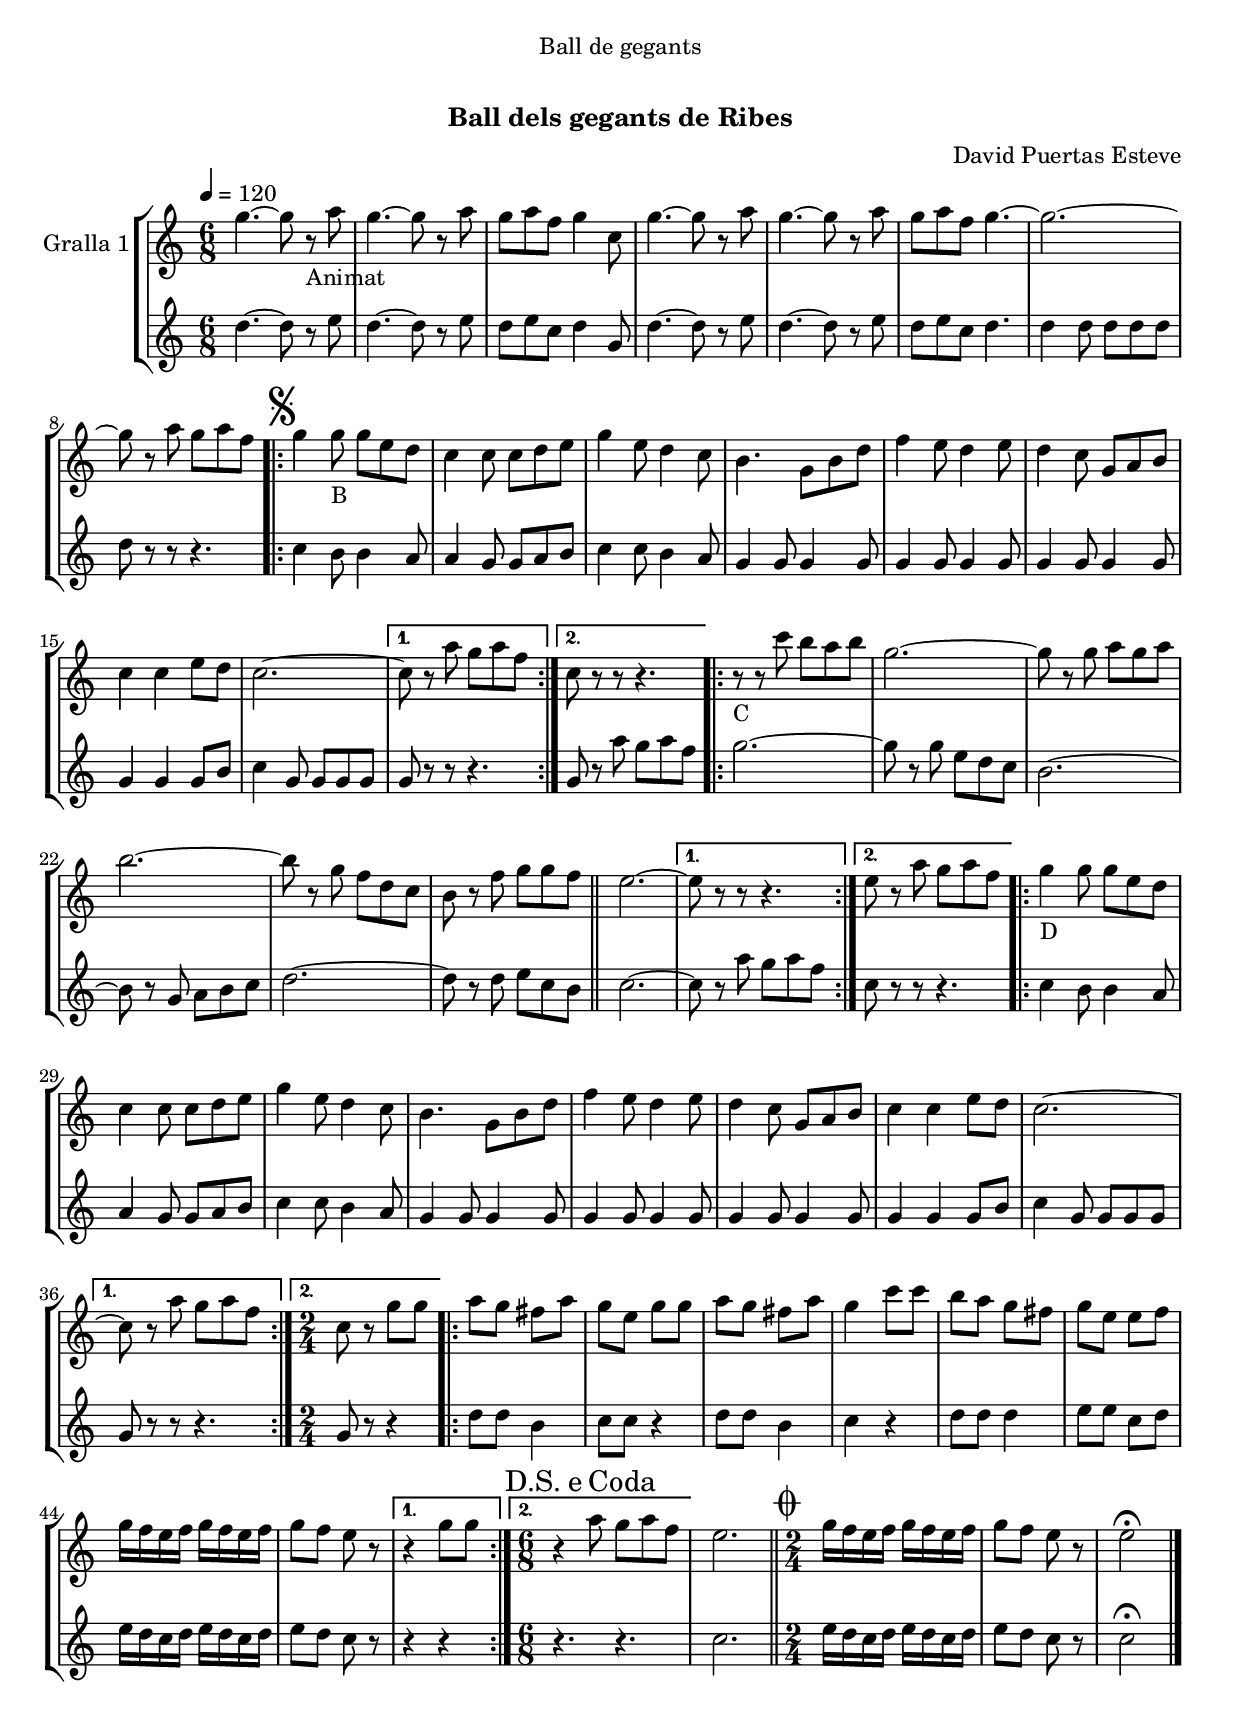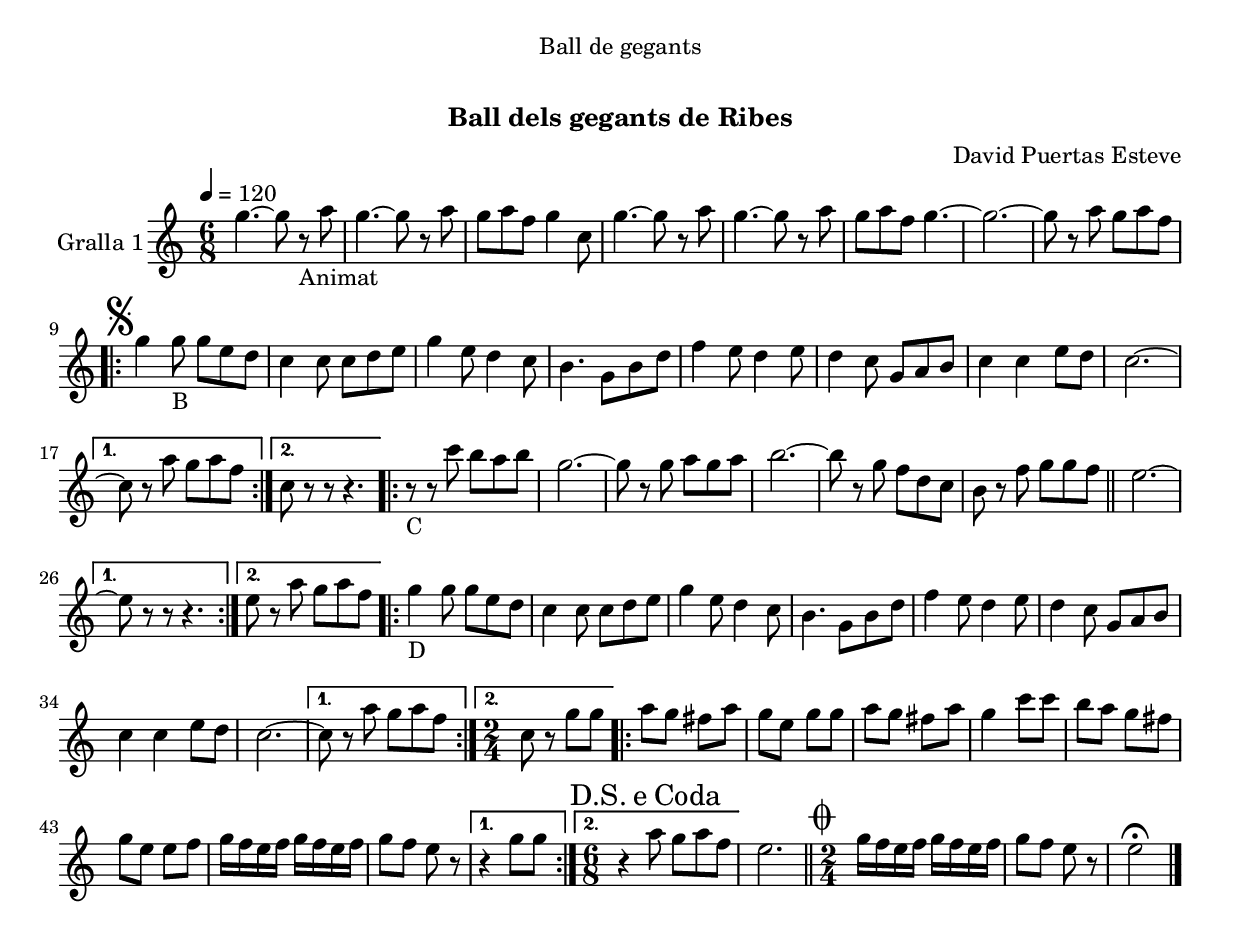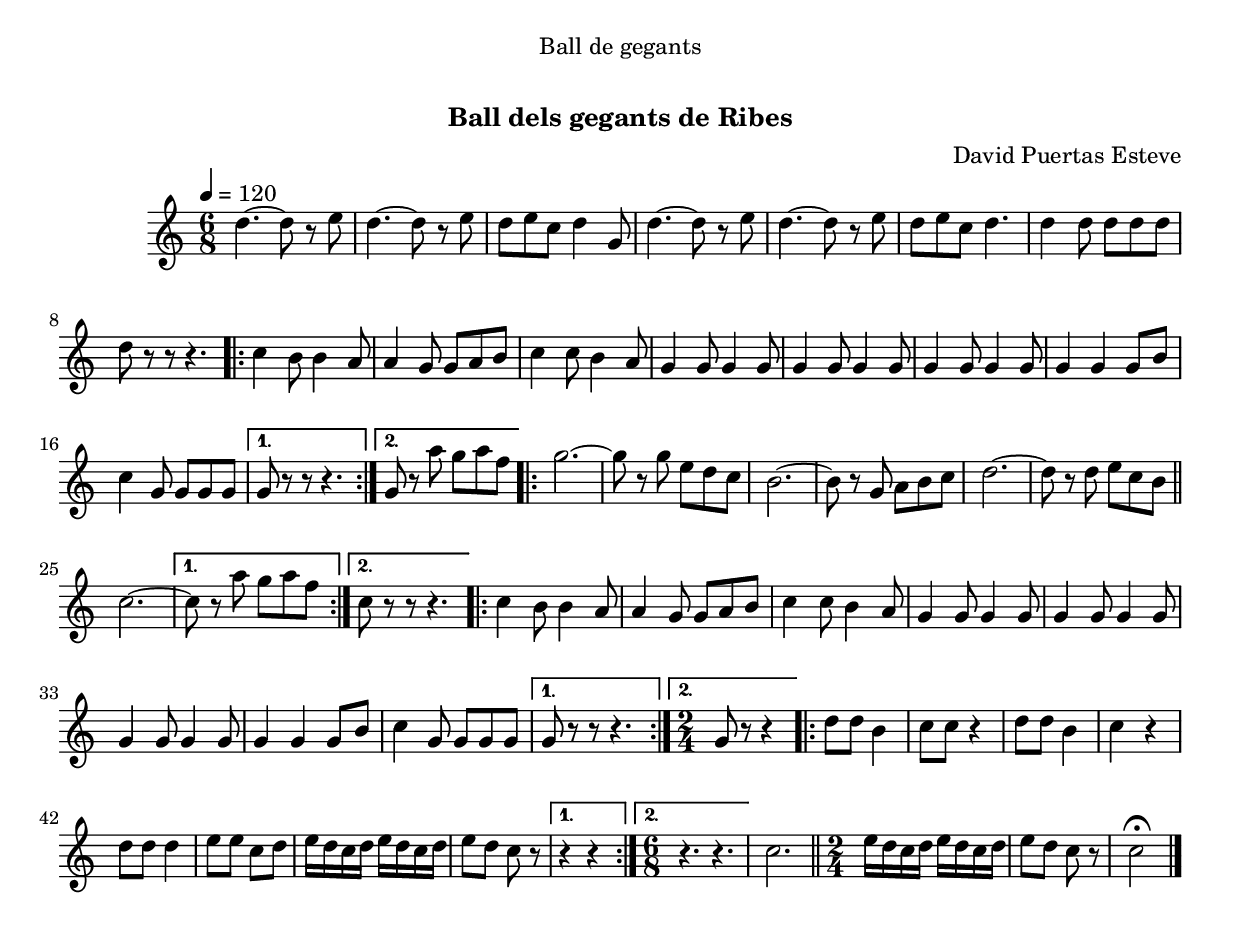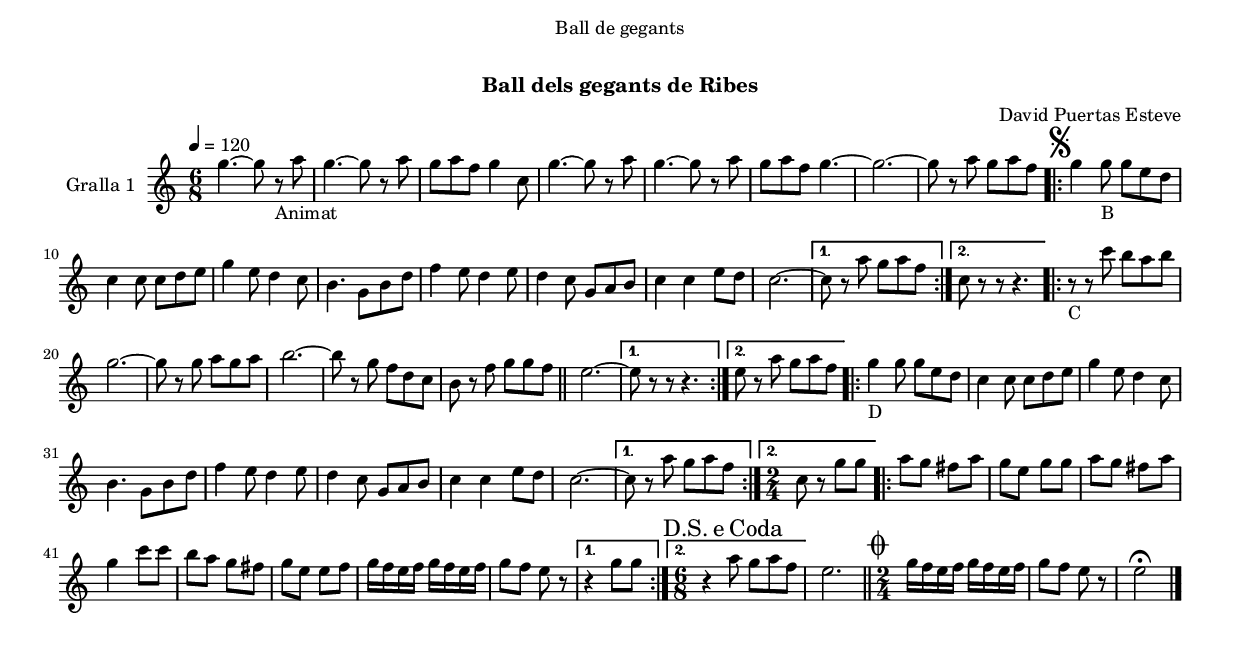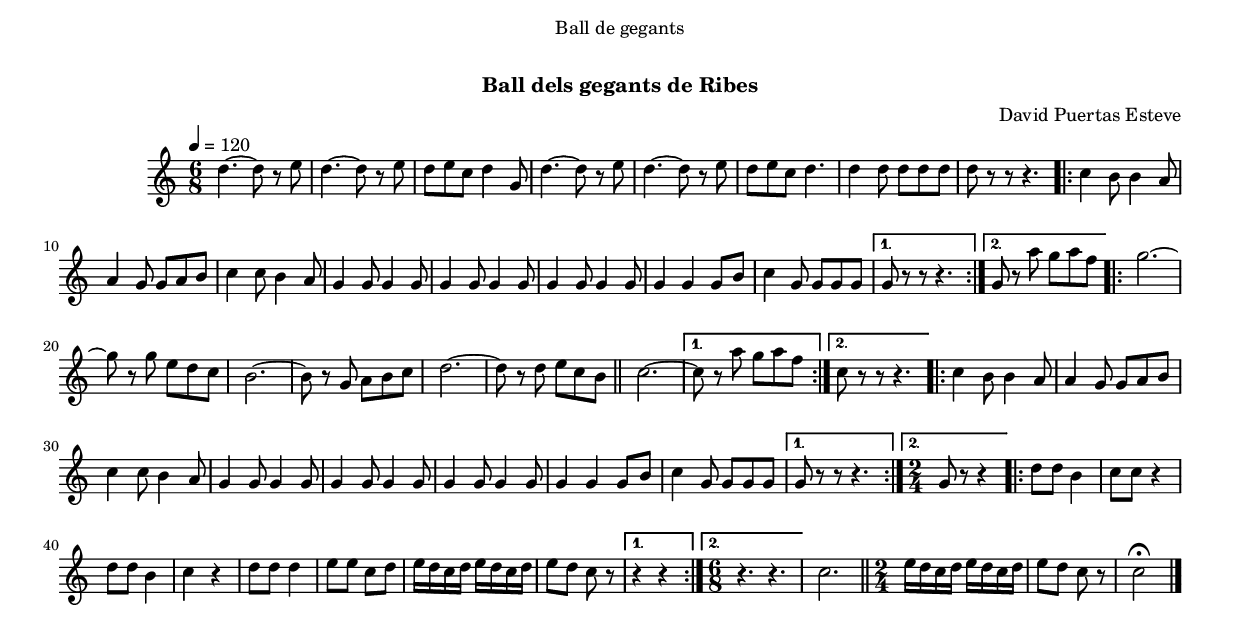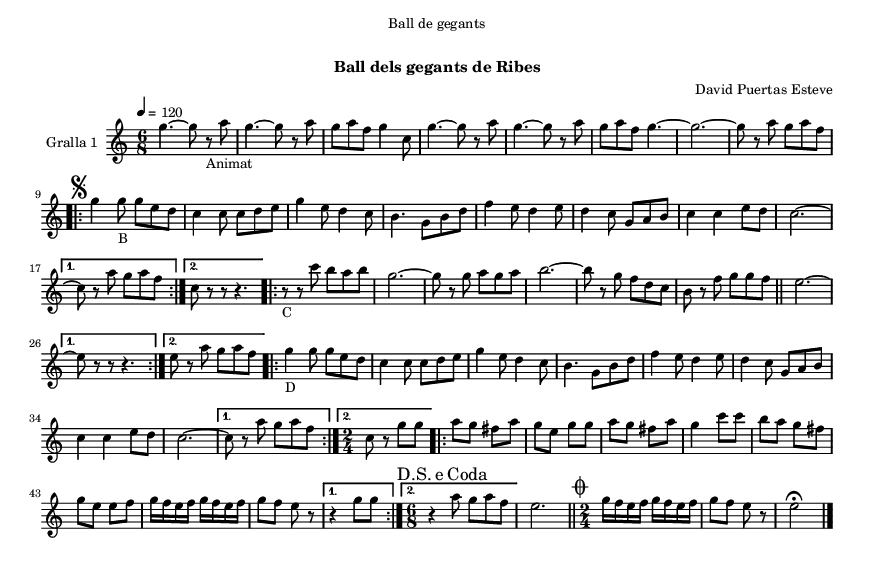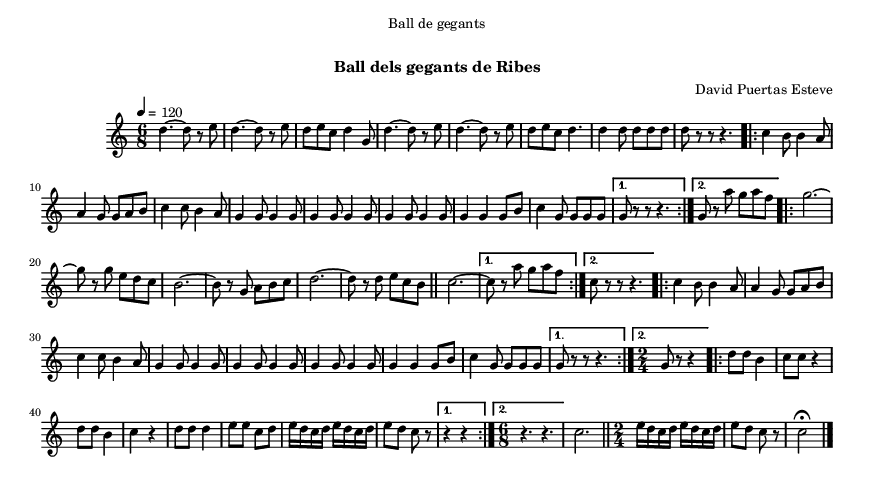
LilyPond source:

\version "2.16.0"

\header {
  dedication="Ball de gegants"
  title="                 "
  subtitle="Ball dels gegants de Ribes"
  subsubtitle=""
  poet=""
  meter=""
  piece=""
  composer="David Puertas Esteve"
  arranger=""
  opus=""
  instrument=""
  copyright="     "
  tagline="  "
}

liniaroAa =
\relative g''
{
  \tempo 4=120
  \clef treble
  \key c \major
  \time 6/8
  g4. ~ g8 r _"Animat" a  |
  g4. ~ g8 r a  |
  g8 a f g4 c,8  |
  g'4. ~ g8 r a  |
  %05
  g4. ~ g8 r a  |
  g8 a f g4. ~  |
  g2. ~  |
  g8 r a g a f  |
  \repeat volta 2 { \mark \markup {\musicglyph #"scripts.segno"} g4 g8 _"B" g e d  |
  %10
  c4 c8 c d e  |
  g4 e8 d4 c8  |
  b4. g8 b d  |
  f4 e8 d4 e8  |
  d4 c8 g a b  |
  %15
  c4 c e8 d  |
  c2. ~ }
  \alternative { { c8 r a' g a f }
  { c8 r r r4. } }
  \repeat volta 2 { r8 _"C" r c' b a b  |
  %20
  g2. ~  |
  g8 r g a g a  |
  b2. ~  |
  b8 r g f d c  |
   b8 r f' g g f  \bar "||"
  %25
  e2. ~ }
  \alternative { { e8 r r r4. }
  { e8 r a g a f } }
  \repeat volta 2 { g4 _"D" g8 g e d  |
  c4 c8 c d e  |
  %30
  g4 e8 d4 c8  |
  b4. g8 b d  |
  f4 e8 d4 e8  |
  d4 c8 g a b  |
  c4 c e8 d  |
  %35
  c2. ~ }
  \alternative { { c8 r a' g a f }
  { \time 2/4 c8 r g' g } }
  \repeat volta 2 { a8  g fis a  |
  g8 e g g  |
  %40
  a8 g fis a  |
  g4 c8 c  |
  b8 a g fis  |
  g8 e e f  |
  g16 f e f g f e f  |
  %45
  g8 f e r }
  \alternative { { r4 g8 g }
  { \time 6/8 \mark \markup {D.S. e Coda} r4 a8 g a f } }
  e2.  \bar "||"
  \time 2/4   \mark \markup {\musicglyph #"scripts.coda"} g16 f e f g f e f  |
  %50
  g8 f e r  |
  e2\fermata  \bar "|."
}

liniaroAb =
\relative d''
{
  \tempo 4=120
  \clef treble
  \key c \major
  \time 6/8
  d4. ~ d8 r e  |
  d4. ~ d8 r e  |
  d8 e c d4 g,8  |
  d'4. ~ d8 r e  |
  %05
  d4. ~ d8 r e  |
  d8 e c d4.  |
  d4 d8 d d d  |
  d8 r r r4.  |
  \repeat volta 2 { c4 b8 b4 a8  |
  %10
  a4 g8 g a b  |
  c4 c8 b4 a8  |
  g4 g8 g4 g8  |
  g4 g8 g4 g8  |
  g4 g8 g4 g8  |
  %15
  g4 g g8 b  |
  c4 g8 g g g }
  \alternative { { g8 r r r4. }
  { g8 r a' g a f } }
  \repeat volta 2 { g2. ~  |
  %20
  g8 r g e d c  |
  b2. ~  |
  b8 r g a b c  |
  d2. ~  |
  d8 r d e c b  \bar "||"
  %25
  c2. ~ }
  \alternative { { c8 r a' g a f }
  { c8 r r r4. } }
  \repeat volta 2 { c4 b8 b4 a8  |
  a4 g8 g a b  |
  %30
  c4 c8 b4 a8  |
  g4 g8 g4 g8  |
  g4 g8 g4 g8  |
  g4 g8 g4 g8  |
  g4 g g8 b  |
  %35
  c4 g8 g g g }
  \alternative { { g8 r r r4. }
  { \time 2/4 g8 r r4 } }
  \repeat volta 2 { d'8 d b4  |
  c8 c r4  |
  %40
  d8 d b4  |
  c4 r  |
  d8 d d4  |
  e8 e c d  |
  e16 d c d e d c d  |
  %45
  e8 d c r }
  \alternative { { r4 r }
  { \time 6/8 r4. r } }
  c2.  \bar "||"
  \time 2/4   e16 d c d e d c d  |
  %50
  e8 d c r  |
  c2\fermata  \bar "|."
}

\book {

\paper {
  print-page-number = false
  #(set-paper-size "a4")
  #(layout-set-staff-size 20)
}

\bookpart {
  \score {
    \new StaffGroup {
      \override Score.RehearsalMark #'self-alignment-X = #LEFT
      <<
        \new Staff \with {instrumentName = #"Gralla 1" } \liniaroAa
        \new Staff \with {instrumentName = #"" } \liniaroAb
      >>
    }
    \layout {}
  }\score { \unfoldRepeats
    \new StaffGroup {
      \override Score.RehearsalMark #'self-alignment-X = #LEFT
      <<
        \new Staff \with {instrumentName = #"Gralla 1" } \liniaroAa
        \new Staff \with {instrumentName = #"" } \liniaroAb
      >>
    }
    \midi {}
  }
}

\bookpart {
  \header {}
  \score {
    \new StaffGroup {
      \override Score.RehearsalMark #'self-alignment-X = #LEFT
      <<
        \new Staff \with {instrumentName = #"Gralla 1" } \liniaroAa
      >>
    }
    \layout {}
  }\score { \unfoldRepeats
    \new StaffGroup {
      \override Score.RehearsalMark #'self-alignment-X = #LEFT
      <<
        \new Staff \with {instrumentName = #"Gralla 1" } \liniaroAa
      >>
    }
    \midi {}
  }
}

\bookpart {
  \header {}
  \score {
    \new StaffGroup {
      \override Score.RehearsalMark #'self-alignment-X = #LEFT
      <<
        \new Staff \with {instrumentName = #"" } \liniaroAb
      >>
    }
    \layout {}
  }\score { \unfoldRepeats
    \new StaffGroup {
      \override Score.RehearsalMark #'self-alignment-X = #LEFT
      <<
        \new Staff \with {instrumentName = #"" } \liniaroAb
      >>
    }
    \midi {}
  }
}

}

\book {

\paper {
  print-page-number = false
  #(set-paper-size "a5landscape")
  #(layout-set-staff-size 16)
  #(define output-suffix "a5")
}

\bookpart {
  \header {}
  \score {
    \new StaffGroup {
      \override Score.RehearsalMark #'self-alignment-X = #LEFT
      <<
        \new Staff \with {instrumentName = #"Gralla 1" } \liniaroAa
      >>
    }
    \layout {}
  }
}

\bookpart {
  \header {}
  \score {
    \new StaffGroup {
      \override Score.RehearsalMark #'self-alignment-X = #LEFT
      <<
        \new Staff \with {instrumentName = #"" } \liniaroAb
      >>
    }
    \layout {}
  }
}

}

\book {

\paper {
  print-page-number = false
  #(set-paper-size "a6landscape")
  #(layout-set-staff-size 12)
  #(define output-suffix "a6")
}

\bookpart {
  \header {}
  \score {
    \new StaffGroup {
      \override Score.RehearsalMark #'self-alignment-X = #LEFT
      <<
        \new Staff \with {instrumentName = #"Gralla 1" } \liniaroAa
      >>
    }
    \layout {}
  }
}

\bookpart {
  \header {}
  \score {
    \new StaffGroup {
      \override Score.RehearsalMark #'self-alignment-X = #LEFT
      <<
        \new Staff \with {instrumentName = #"" } \liniaroAb
      >>
    }
    \layout {}
  }
}

}

